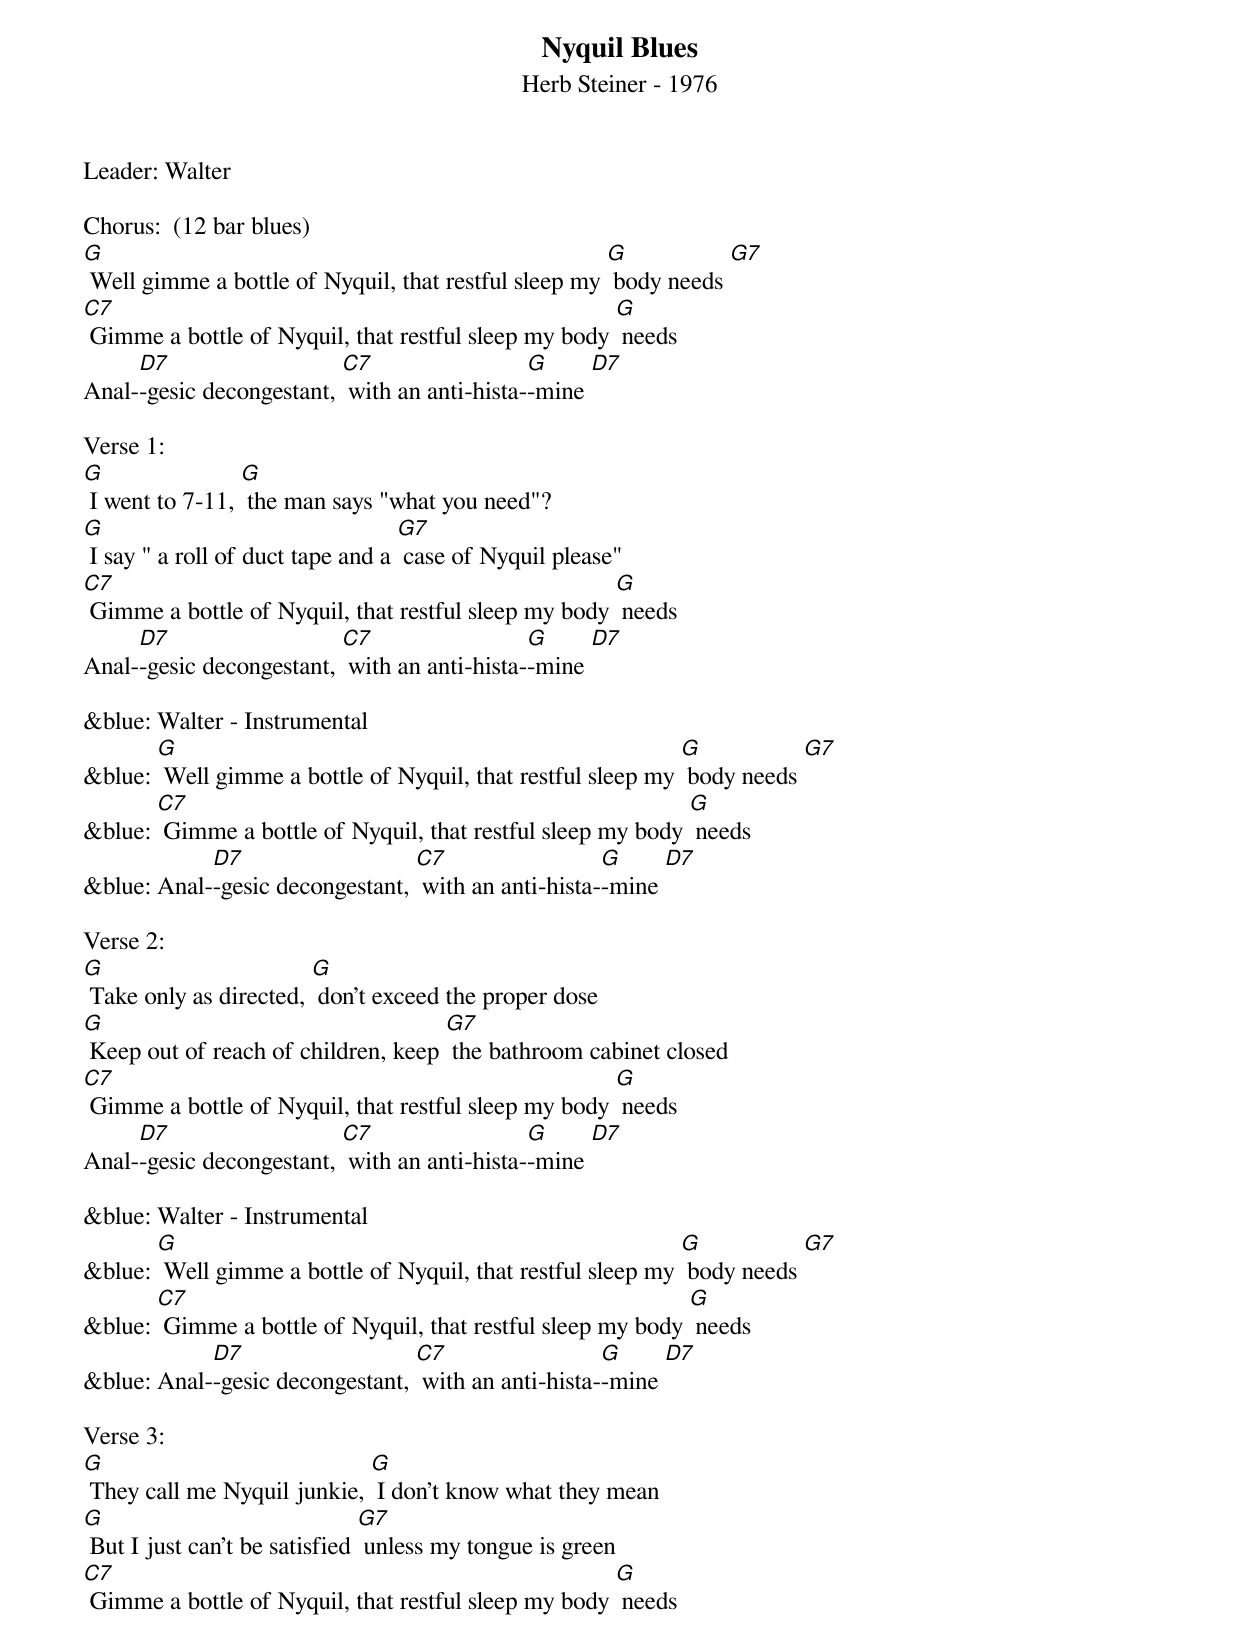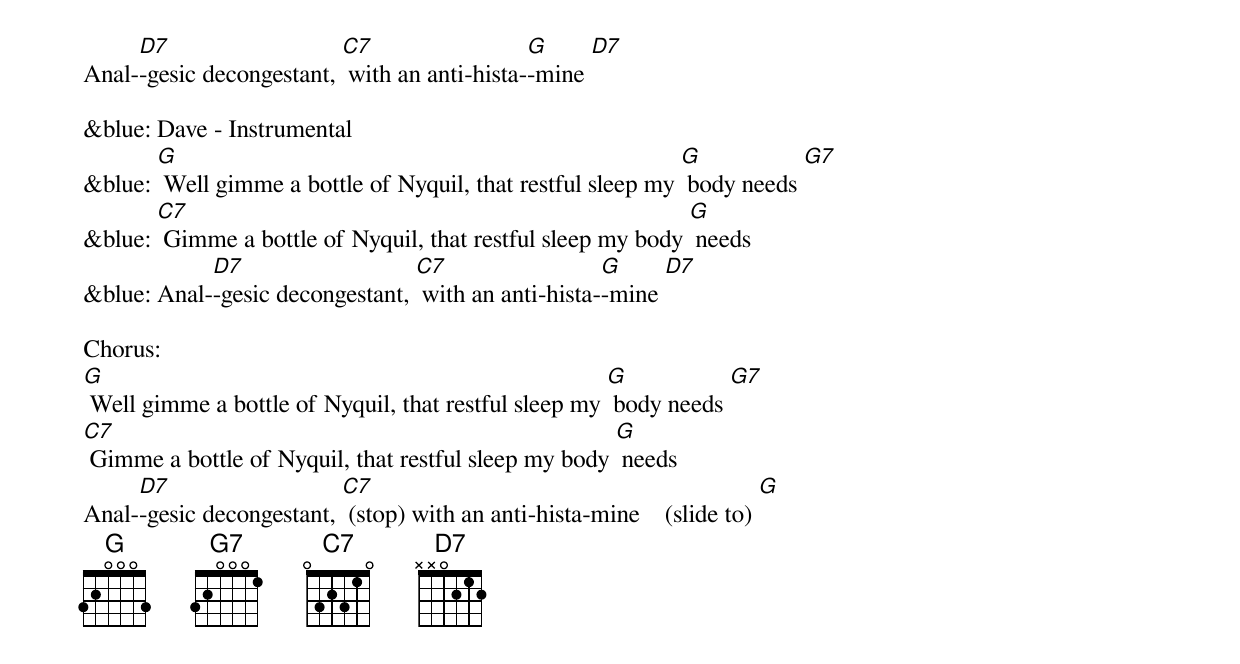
{title:Nyquil Blues }
{st: Herb Steiner - 1976}
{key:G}

Leader: Walter

Chorus:  (12 bar blues)
[G] Well gimme a bottle of Nyquil, that restful sleep my [G] body needs [G7]
[C7] Gimme a bottle of Nyquil, that restful sleep my body [G] needs
Anal-[D7]-gesic decongestant, [C7] with an anti-hista-[G]-mine [D7]

Verse 1:
[G] I went to 7-11, [G] the man says "what you need"?
[G] I say " a roll of duct tape and a [G7] case of Nyquil please"
[C7] Gimme a bottle of Nyquil, that restful sleep my body [G] needs
Anal-[D7]-gesic decongestant, [C7] with an anti-hista-[G]-mine [D7]

&blue: Walter - Instrumental
&blue: [G] Well gimme a bottle of Nyquil, that restful sleep my [G] body needs [G7]
&blue: [C7] Gimme a bottle of Nyquil, that restful sleep my body [G] needs
&blue: Anal-[D7]-gesic decongestant, [C7] with an anti-hista-[G]-mine [D7]

Verse 2:
[G] Take only as directed, [G] don’t exceed the proper dose
[G] Keep out of reach of children, keep [G7] the bathroom cabinet closed
[C7] Gimme a bottle of Nyquil, that restful sleep my body [G] needs
Anal-[D7]-gesic decongestant, [C7] with an anti-hista-[G]-mine [D7]

&blue: Walter - Instrumental
&blue: [G] Well gimme a bottle of Nyquil, that restful sleep my [G] body needs [G7]
&blue: [C7] Gimme a bottle of Nyquil, that restful sleep my body [G] needs
&blue: Anal-[D7]-gesic decongestant, [C7] with an anti-hista-[G]-mine [D7]

Verse 3:
[G] They call me Nyquil junkie, [G] I don’t know what they mean
[G] But I just can’t be satisfied [G7] unless my tongue is green
[C7] Gimme a bottle of Nyquil, that restful sleep my body [G] needs
Anal-[D7]-gesic decongestant, [C7] with an anti-hista-[G]-mine [D7]

&blue: Dave - Instrumental
&blue: [G] Well gimme a bottle of Nyquil, that restful sleep my [G] body needs [G7]
&blue: [C7] Gimme a bottle of Nyquil, that restful sleep my body [G] needs
&blue: Anal-[D7]-gesic decongestant, [C7] with an anti-hista-[G]-mine [D7]

Chorus:
[G] Well gimme a bottle of Nyquil, that restful sleep my [G] body needs [G7]
[C7] Gimme a bottle of Nyquil, that restful sleep my body [G] needs
Anal-[D7]-gesic decongestant, [C7] (stop) with an anti-hista-mine    (slide to) [G]
